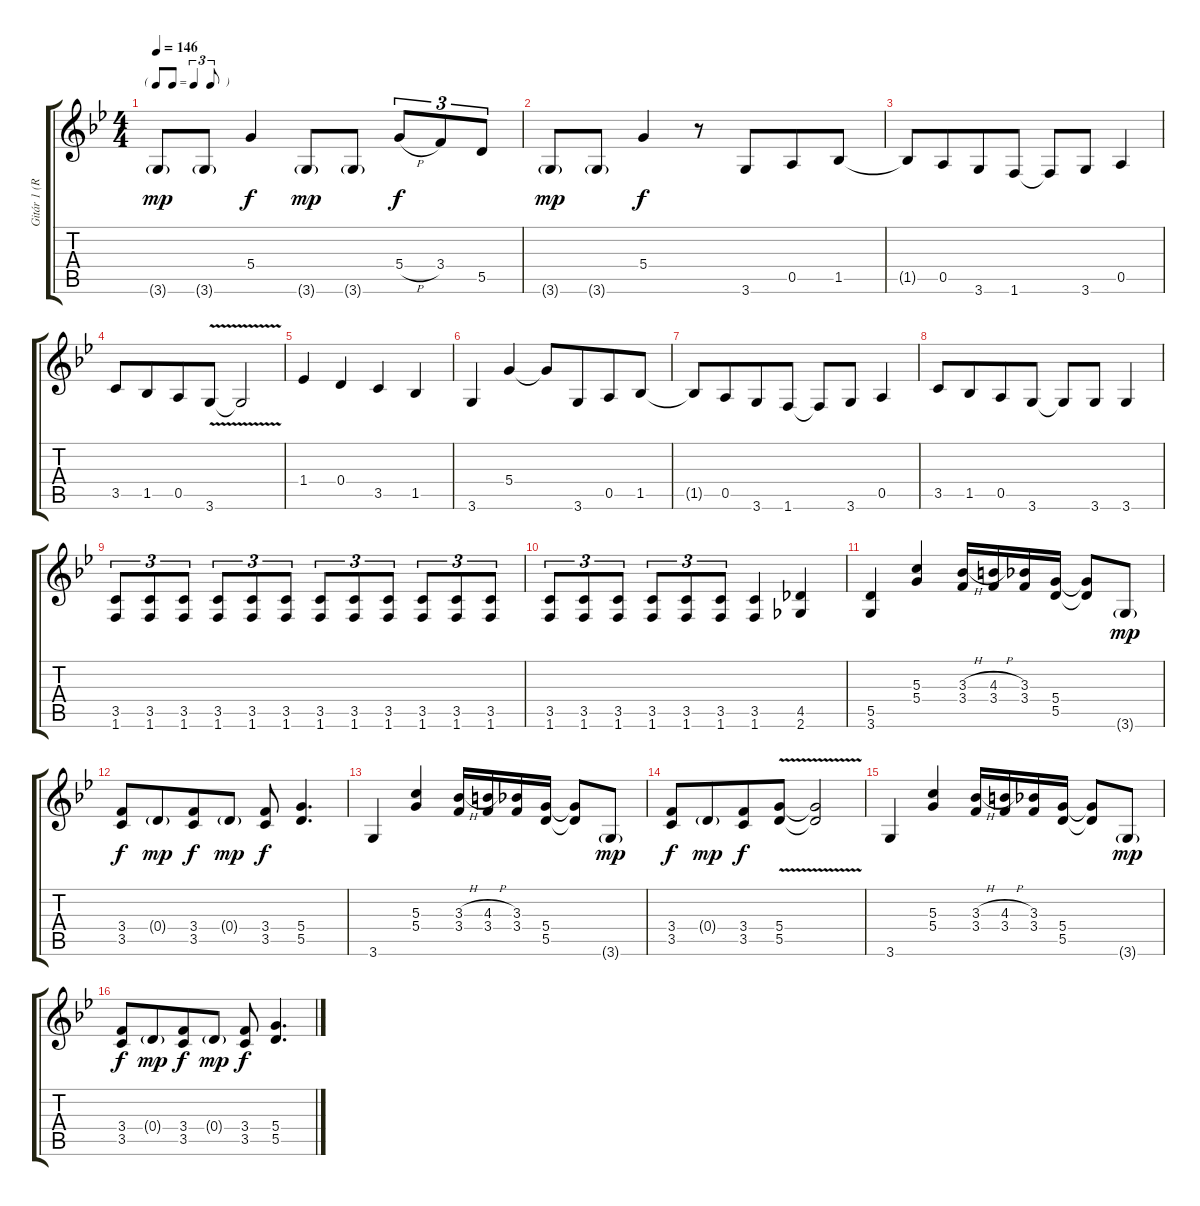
\track ("Gitár 1 (Ritchie Blackmore)" "Gitár 1 (R") {instrument distortionguitar}
\staff {score tabs}
\tuning (E4 B3 G3 D3 A2 E2) {hide}
\ts (4 4)
\tf triplet8th
\tempo 146
\clef g2
\ks bb
3.6{g}.8{dy mp} 3.6{g}.8 5.4.4{dy f} 3.6{g}.8{dy mp} 3.6{g}.8 5.4{h}.8{tu (3 2) dy f} 3.4.8{tu (3 2)} 5.5.8{tu (3 2)} |
3.6{g}.8{dy mp} 3.6{g}.8 5.4.4{dy f} r.8 3.6.8{beam merge} 0.5.8 1.5.8 |
1.5{t}.8 0.5.8{beam merge} 3.6.8 1.6.8 1.6{t}.8 3.6.8 0.5.4 |
3.5.8 1.5.8{beam merge} 0.5.8 3.6{v}.8 3.6{t}.2 |
1.4.4 0.4.4 3.5.4 1.5.4 |
3.6.4 5.4.4 5.4{t}.8 3.6.8{beam merge} 0.5.8 1.5.8 |
1.5{t}.8 0.5.8{beam merge} 3.6.8 1.6.8 1.6{t}.8 3.6.8 0.5.4 |
3.5.8 1.5.8{beam merge} 0.5.8 3.6.8 3.6{t}.8 3.6.8 3.6.4 |
(3.5 1.6).8{tu (3 2)} (3.5 1.6).8{tu (3 2)} (3.5 1.6).8{tu (3 2)} (3.5 1.6).8{tu (3 2)} (3.5 1.6).8{tu (3 2)} (3.5 1.6).8{tu (3 2)} (3.5 1.6).8{tu (3 2)} (3.5 1.6).8{tu (3 2)} (3.5 1.6).8{tu (3 2)} (3.5 1.6).8{tu (3 2)} (3.5 1.6).8{tu (3 2)} (3.5 1.6).8{tu (3 2)} |
(3.5 1.6).8{tu (3 2)} (3.5 1.6).8{tu (3 2)} (3.5 1.6).8{tu (3 2)} (3.5 1.6).8{tu (3 2)} (3.5 1.6).8{tu (3 2)} (3.5 1.6).8{tu (3 2)} (3.5 1.6).4 (4.5 2.6).4 |
(5.5 3.6).4 (5.3 5.4).4 (3.3{h} 3.4).16 (4.3{h} 3.4).16 (3.3 3.4).16 (5.4 5.5).16 (5.4{t} 5.5{t}).8 3.6{g}.8{dy mp} |
(3.4 3.5).8{dy f} 0.4{g}.8{dy mp beam merge} (3.4 3.5).8{dy f} 0.4{g}.8{dy mp} (3.4 3.5).8{dy f} (5.4 5.5).4{d} |
3.6.4 (5.3 5.4).4 (3.3{h} 3.4).16 (4.3{h} 3.4).16 (3.3 3.4).16 (5.4 5.5).16 (5.4{t} 5.5{t}).8 3.6{g}.8{dy mp} |
(3.4 3.5).8{dy f} 0.4{g}.8{dy mp beam merge} (3.4 3.5).8{dy f} (5.4{v} 5.5).8 (5.4{t} 5.5{t}).2 |
3.6.4 (5.3 5.4).4 (3.3{h} 3.4).16 (4.3{h} 3.4).16 (3.3 3.4).16 (5.4 5.5).16 (5.4{t} 5.5{t}).8 3.6{g}.8{dy mp} |
(3.4 3.5).8{dy f} 0.4{g}.8{dy mp beam merge} (3.4 3.5).8{dy f} 0.4{g}.8{dy mp} (3.4 3.5).8{dy f} (5.4 5.5).4{d}
